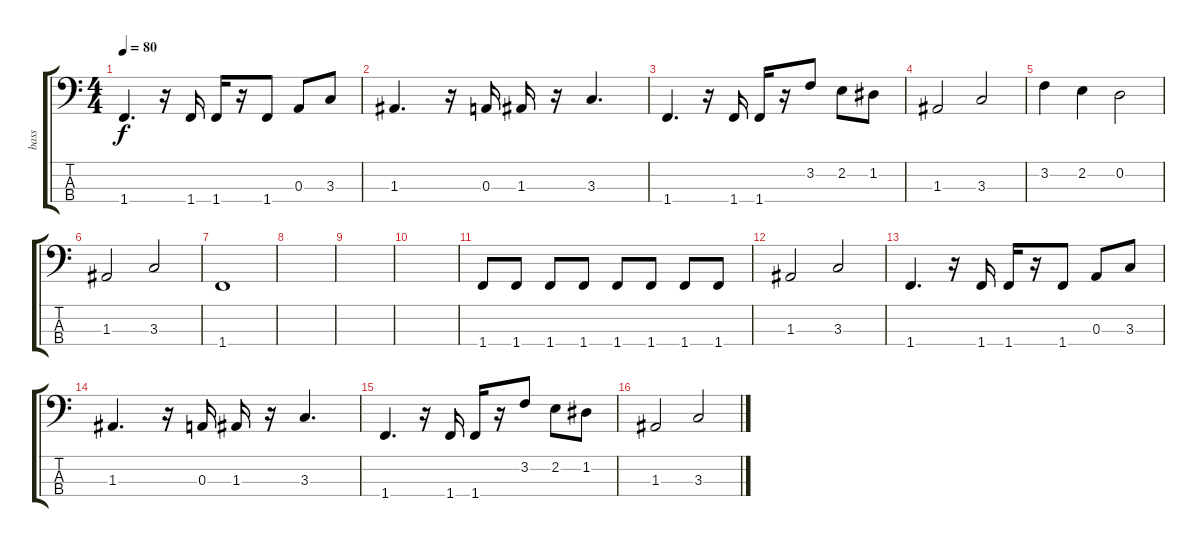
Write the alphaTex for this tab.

\track ("bass" "bass") {instrument electricbassfinger}
\staff {score tabs}
\tuning (G2 D2 A1 E1) {hide}
\ts (4 4)
\tempo 80
\clef f4
\ks c
1.4.4{d dy f} r.16 1.4.16 1.4.16 r.16 1.4.8 0.3.8 3.3.8 |
1.3.4{d} r.16 0.3.16 1.3.16 r.16 3.3.4{d} |
1.4.4{d} r.16 1.4.16 1.4.16 r.16 3.2.8 2.2.8 1.2.8 |
1.3.2 3.3.2 |
3.2.4 2.2.4 0.2.2 |
1.3.2 3.3.2 |
1.4.1 |
|
|
|
1.4.8 1.4.8 1.4.8 1.4.8 1.4.8 1.4.8 1.4.8 1.4.8 |
1.3.2 3.3.2 |
1.4.4{d} r.16 1.4.16 1.4.16 r.16 1.4.8 0.3.8 3.3.8 |
1.3.4{d} r.16 0.3.16 1.3.16 r.16 3.3.4{d} |
1.4.4{d} r.16 1.4.16 1.4.16 r.16 3.2.8 2.2.8 1.2.8 |
1.3.2 3.3.2
